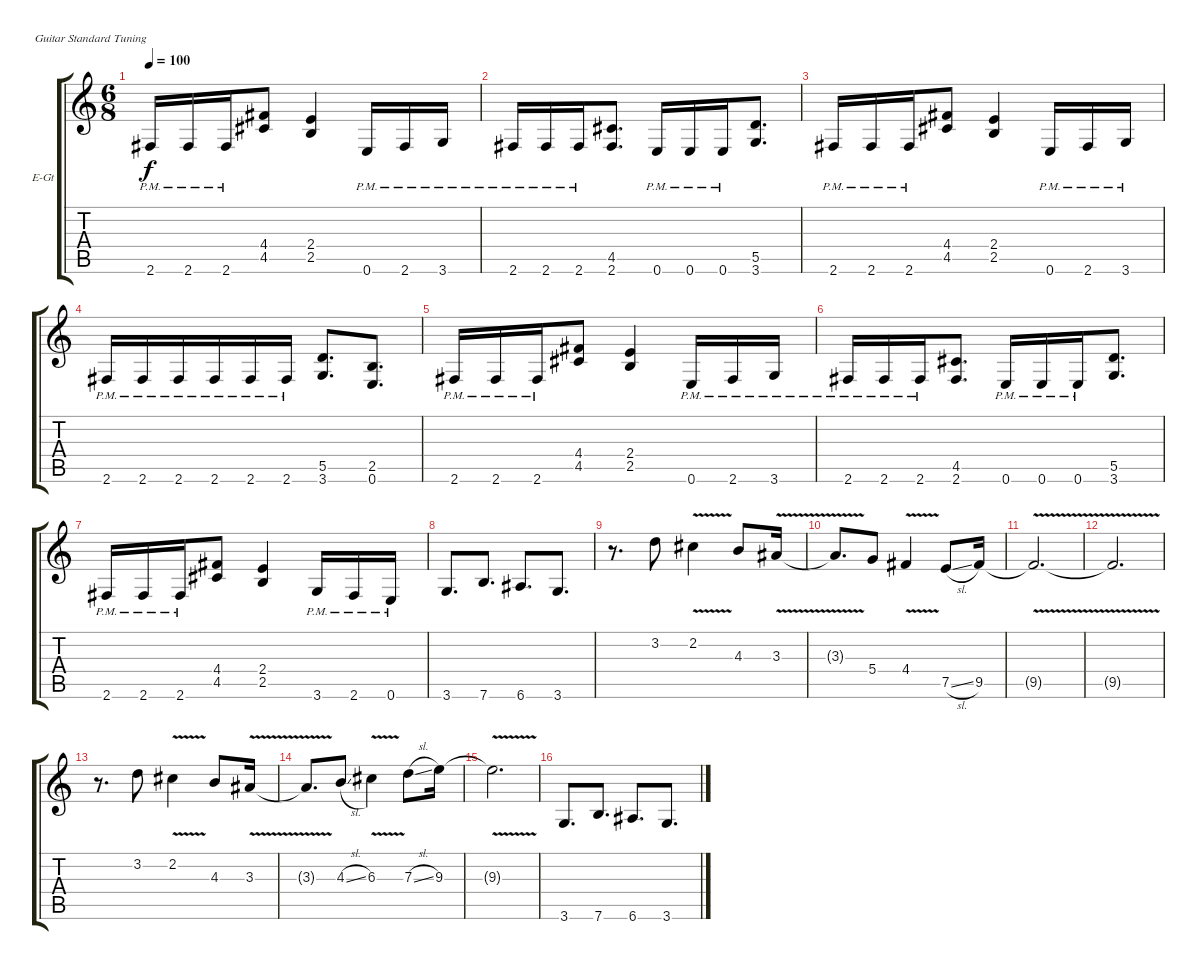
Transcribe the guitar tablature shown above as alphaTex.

\defaultSystemsLayout 4
\bracketExtendMode groupsimilarinstruments
\firstSystemTrackNameOrientation horizontal
\otherSystemsTrackNameOrientation horizontal
\track ("Wolf Hoffmann" "E-Gt") {instrument distortionguitar}
\staff {score tabs}
\tuning (E4 B3 G3 D3 A2 E2)
\ts (6 8)
\tempo 100
\clef g2
\ks c
2.6{pm}.16{dy f instrument distortionguitar} 2.6{pm}.16 2.6{pm}.16 (4.5 4.4).8 (2.5 2.4).4 0.6{pm}.16 2.6{pm}.16 3.6{pm}.16 |
2.6{pm}.16 2.6{pm}.16 2.6{pm}.16 (2.6 4.5).8{d} 0.6{pm}.16 0.6{pm}.16 0.6{pm}.16 (3.6 5.5).8{d} |
2.6{pm}.16 2.6{pm}.16 2.6{pm}.16 (4.5 4.4).8 (2.5 2.4).4 0.6{pm}.16 2.6{pm}.16 3.6{pm}.16 |
2.6{pm}.16 2.6{pm}.16 2.6{pm}.16 2.6{pm}.16 2.6{pm}.16 2.6{pm}.16 (3.6 5.5).8{d} (0.6 2.5).8{d} |
2.6{pm}.16 2.6{pm}.16 2.6{pm}.16 (4.5 4.4).8 (2.5 2.4).4 0.6{pm}.16 2.6{pm}.16 3.6{pm}.16 |
2.6{pm}.16 2.6{pm}.16 2.6{pm}.16 (2.6 4.5).8{d} 0.6{pm}.16 0.6{pm}.16 0.6{pm}.16 (3.6 5.5).8{d} |
2.6{pm}.16 2.6{pm}.16 2.6{pm}.16 (4.5 4.4).8 (2.5 2.4).4 3.6{pm}.16 2.6{pm}.16 0.6{pm}.16 |
3.6.8{d} 7.6.8{d} 6.6.8{d} 3.6.8{d} |
r.8{d} 3.2.8 2.2{v}.4 4.3.8 3.3{v}.16 |
3.3{t}.8{d} 5.4.8 4.4{v}.4 7.5{sl}.8 9.5.16 |
9.5{v t}.2{d} |
9.5{v t}.2{d} |
r.8{d} 3.2.8 2.2{v}.4 4.3.8 3.3{v}.16 |
3.3{t}.8{d} 4.3{sl}.8 6.3{v}.4 7.3{sl}.8 9.3.16 |
9.3{v t}.2{d} |
3.6.8{d} 7.6.8{d} 6.6.8{d} 3.6.8{d}
